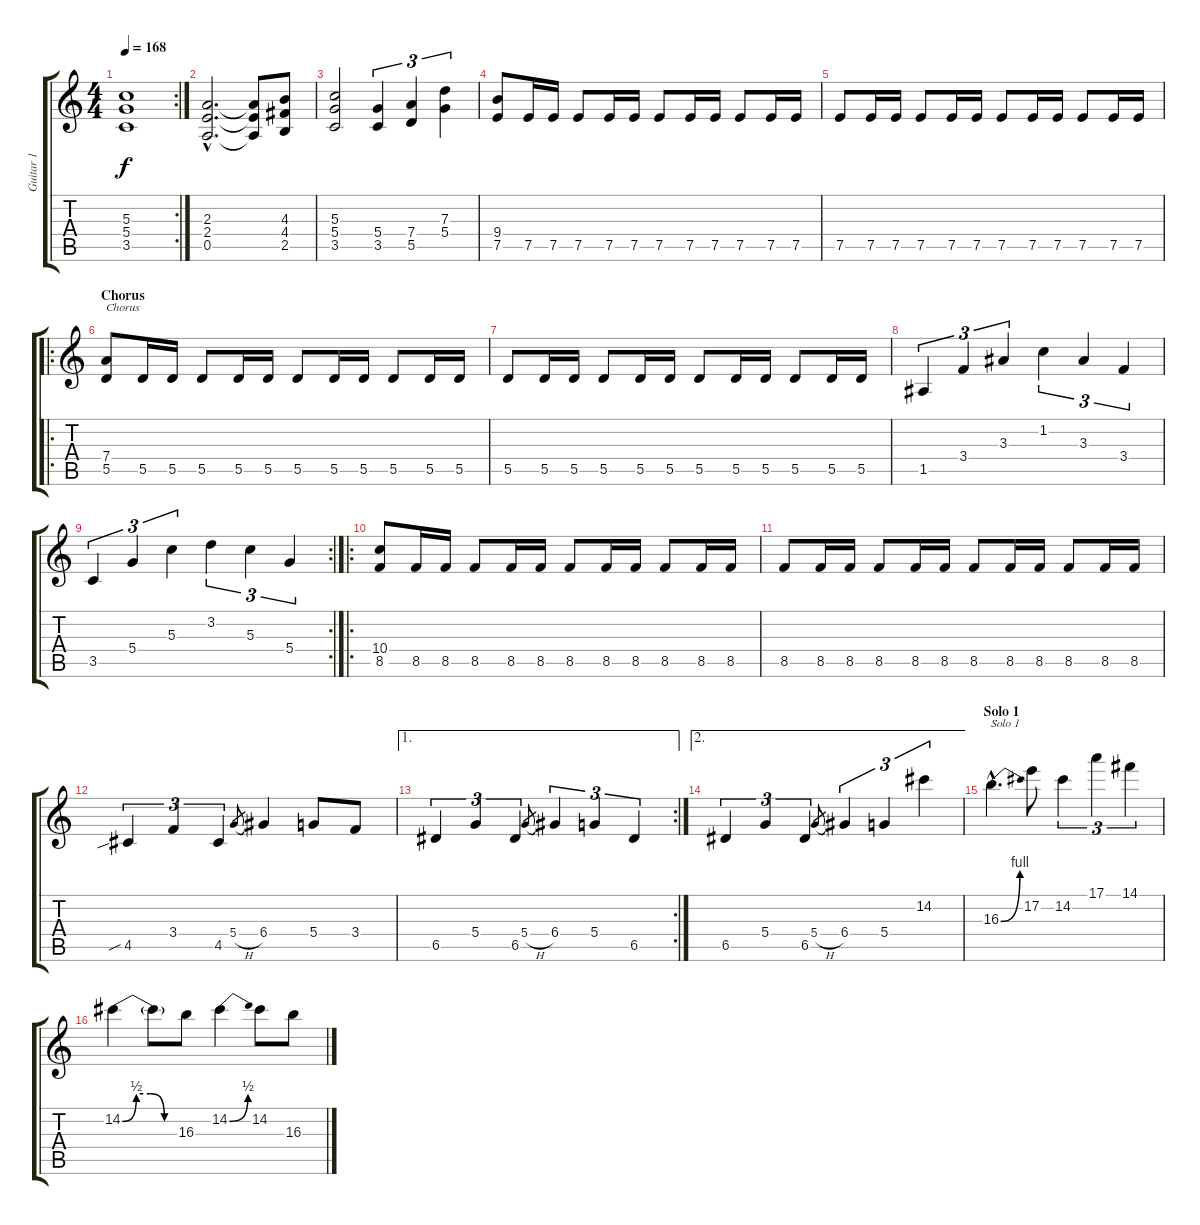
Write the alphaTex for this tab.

\track ("Guitar 1" "Guitar 1") {instrument distortionguitar}
\staff {score tabs}
\tuning (E4 B3 G3 D3 A2 E2) {hide}
\rc 2
\ts (4 4)
\tempo 168
\clef g2
\ks c
(5.3 5.4 3.5).1{dy f} |
(2.3{hac} 2.4{hac} 0.5{hac}).2{d} (2.3{t} 2.4{t} 0.5{t}).8 (4.3 4.4 2.5).8 |
(5.3 5.4 3.5).2 (5.4 3.5).4{tu (3 2)} (7.4 5.5).4{tu (3 2)} (7.3 5.4).4{tu (3 2)} |
(9.4 7.5).8 7.5.16 7.5.16 7.5.8 7.5.16 7.5.16 7.5.8 7.5.16 7.5.16 7.5.8 7.5.16 7.5.16 |
7.5.8 7.5.16 7.5.16 7.5.8 7.5.16 7.5.16 7.5.8 7.5.16 7.5.16 7.5.8 7.5.16 7.5.16 |
\ro
\section ("" "Chorus")
(7.4 5.5).8{txt "Chorus"} 5.5.16 5.5.16 5.5.8 5.5.16 5.5.16 5.5.8 5.5.16 5.5.16 5.5.8 5.5.16 5.5.16 |
5.5.8 5.5.16 5.5.16 5.5.8 5.5.16 5.5.16 5.5.8 5.5.16 5.5.16 5.5.8 5.5.16 5.5.16 |
1.5.4{tu (3 2)} 3.4.4{tu (3 2)} 3.3.4{tu (3 2)} 1.2.4{tu (3 2)} 3.3.4{tu (3 2)} 3.4.4{tu (3 2)} |
\rc 2
3.5.4{tu (3 2)} 5.4.4{tu (3 2)} 5.3.4{tu (3 2)} 3.2.4{tu (3 2)} 5.3.4{tu (3 2)} 5.4.4{tu (3 2)} |
\ro
(10.4 8.5).8 8.5.16 8.5.16 8.5.8 8.5.16 8.5.16 8.5.8 8.5.16 8.5.16 8.5.8 8.5.16 8.5.16 |
8.5.8 8.5.16 8.5.16 8.5.8 8.5.16 8.5.16 8.5.8 8.5.16 8.5.16 8.5.8 8.5.16 8.5.16 |
4.5{sib}.4{tu (3 2)} 3.4.4{tu (3 2)} 4.5.4{tu (3 2)} 5.4{h}.8{gr} 6.4.4 5.4.8 3.4.8 |
\ae 1
\rc 2
6.5.4{tu (3 2)} 5.4.4{tu (3 2)} 6.5.4{tu (3 2)} 5.4{h}.8{gr} 6.4.4{tu (3 2)} 5.4.4{tu (3 2)} 6.5.4{tu (3 2)} |
\ae 2
6.5.4{tu (3 2)} 5.4.4{tu (3 2)} 6.5.4{tu (3 2)} 5.4{h}.8{gr} 6.4.4{tu (3 2)} 5.4.4{tu (3 2)} 14.2.4{tu (3 2) volume 13} |
\section ("" "Solo 1")
16.3{be (bend 0 0 60 4) hac}.4{d txt "Solo 1"} 17.2.8 14.2.4{tu (3 2)} 17.1.4{tu (3 2)} 14.1.4{tu (3 2)} |
14.2{be (custom 0 0 15 2 30 2 45 0 60 0)}.4 14.2{t}.8 16.3.8 14.2{be (bend 0 0 60 2)}.4 14.2.8 16.3.8
